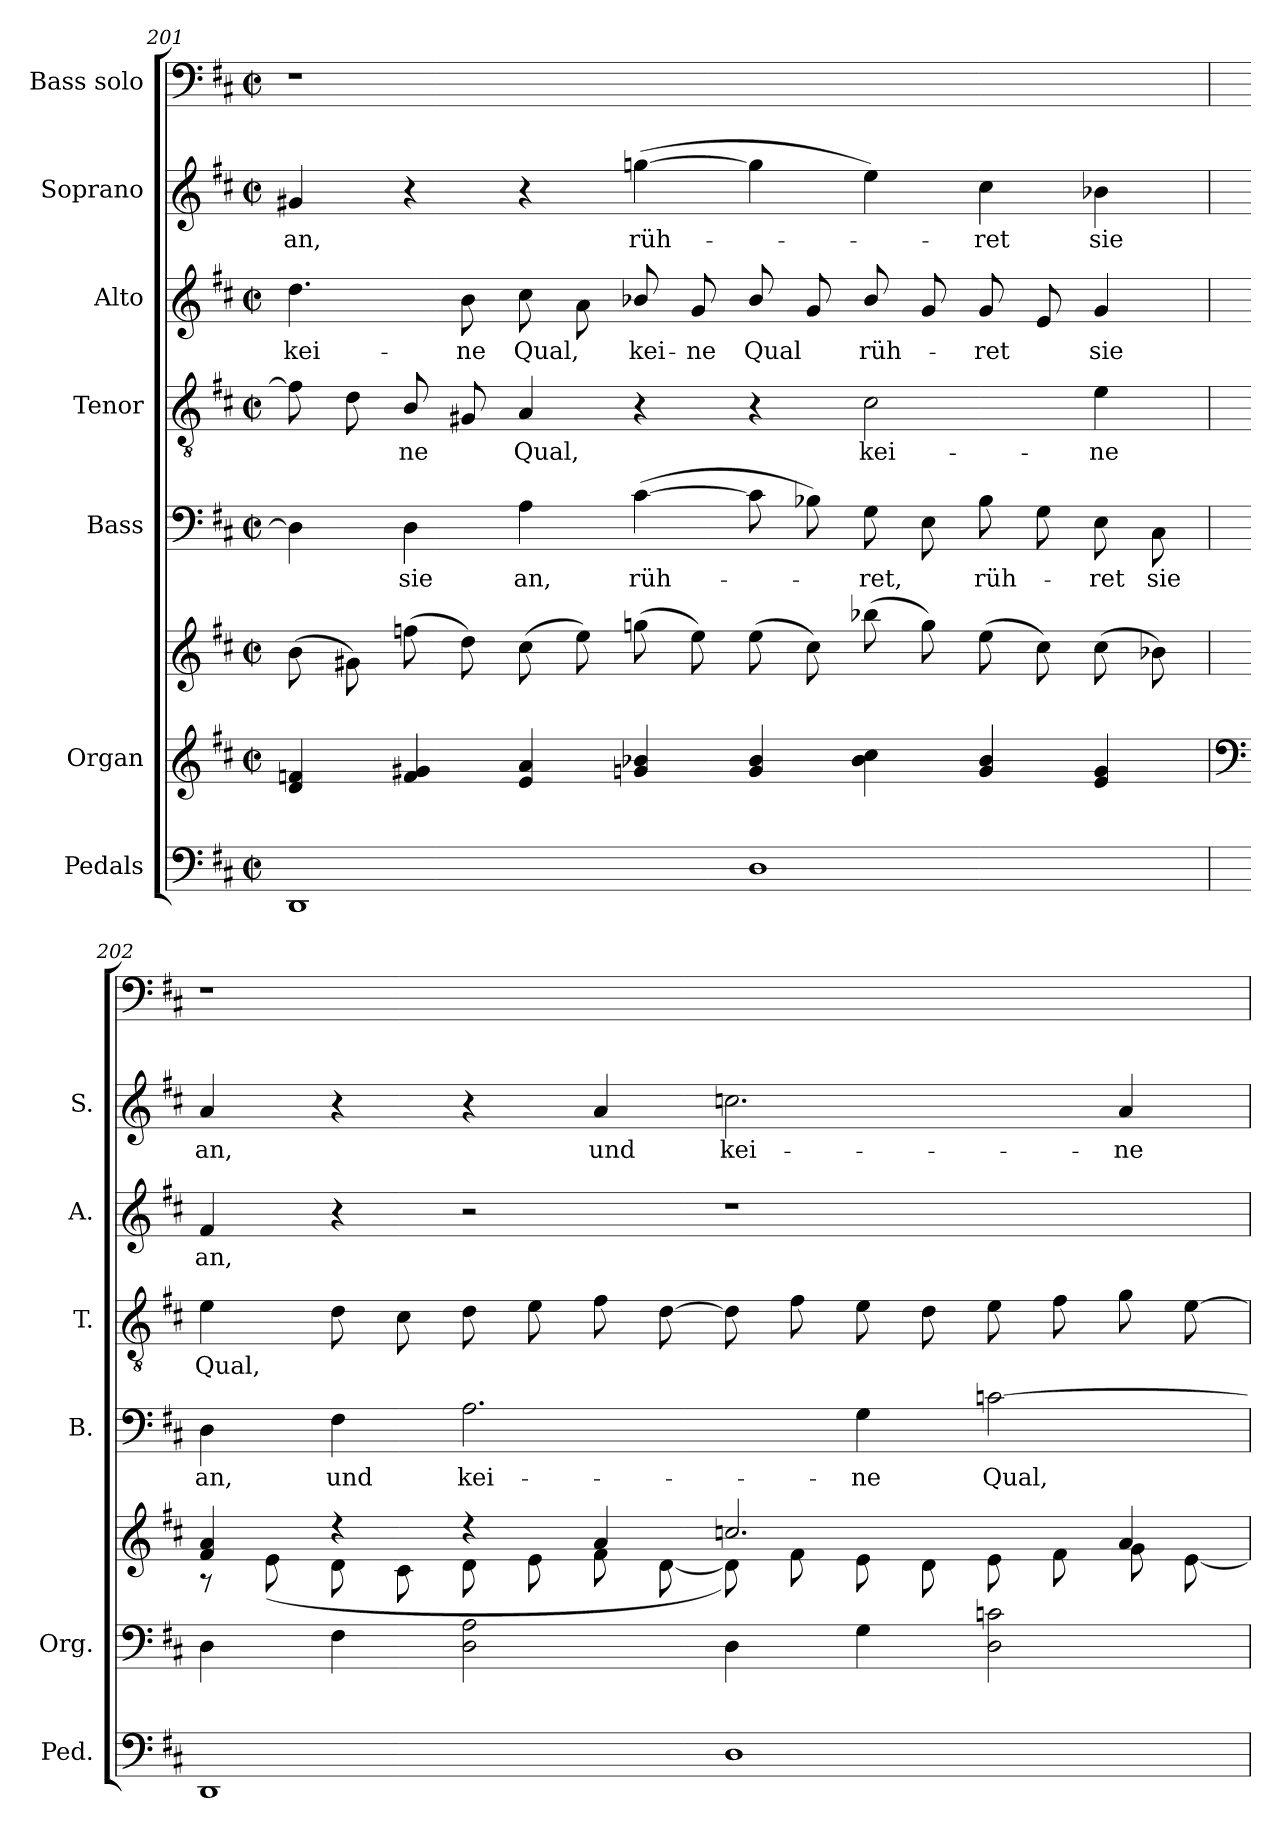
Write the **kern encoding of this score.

**kern	**kern	**kern	**kern	**text	**kern	**text	**kern	**text	**kern	**text	**kern
*part7	*part6	*part6	*part5	*part5	*part4	*part4	*part3	*part3	*part2	*part2	*part1
*staff8	*staff7	*staff6	*staff5	*staff5	*staff4	*staff4	*staff3	*staff3	*staff2	*staff2	*staff1
*I"Pedals	*I"Organ	*	*I"Bass	*	*I"Tenor	*	*I"Alto	*	*I"Soprano	*	*I"Bass solo
*I'Ped.	*I'Org.	*	*I'B.	*	*I'T.	*	*I'A.	*	*I'S.	*	*
*clefF4	*clefG2	*clefG2	*clefF4	*	*clefGv2	*	*clefG2	*	*clefG2	*	*clefF4
*	*	*	*	*	*ITrd7c12	*	*	*	*	*	*
*k[f#c#]	*k[f#c#]	*k[f#c#]	*k[f#c#]	*	*k[f#c#]	*	*k[f#c#]	*	*k[f#c#]	*	*k[f#c#]
*D:	*D:	*D:	*D:	*	*D:	*	*D:	*	*D:	*	*D:
*M2/2	*M2/2	*M2/2	*M2/2	*	*M2/2	*	*M2/2	*	*M2/2	*	*M2/2
*met(c|)	*met(c|)	*met(c|)	*met(c|)	*	*met(c|)	*	*met(c|)	*	*met(c|)	*	*met(c|)
=201	=201	=201	=201	=201	=201	=201	=201	=201	=201	=201	=201
!	!	!	!	!	!	!	!	!LO:LY:b:color=#000000	!	!	!
!	!	!	!	!	!	!	!	!	!	!LO:LY:b:color=#000000	!LO:N:vis=1
1DDi	4di/ 4fni	(8bi\	4Di\]	.	8Fi\]	.	4.ddi\	kei-	4g#Xi/	an,	1r
.	.	8g#Xi\)	.	.	8Di\	.	.	.	.	.	.
!	!	!	!	!LO:LY:b:color=#000000	!	!	!	!	!	!	!
!	!	!	!	!	!	!LO:LY:b:color=#000000	!	!	!	!	!
.	4fi/ 4g#Xi	(8ffni\	4Di\	sie	8BBi/	-ne	.	.	4r	.	.
!	!	!	!	!	!	!	!	!LO:LY:b:color=#000000	!	!	!
.	.	8ddi\)	.	.	8GG#Xi/	.	8bi\	-ne	.	.	.
!	!	!	!	!LO:LY:b:color=#000000	!	!	!	!	!	!	!
!	!	!	!	!	!	!LO:LY:b:color=#000000	!	!	!	!	!
!	!	!	!	!	!	!	!	!LO:LY:b:color=#000000	!	!	!
.	4ei/ 4ai	(8cc#i\	4Ai\	an,	4AAi/	Qual,	8cc#i\	Qual,	4r	.	.
.	.	8eei\)	.	.	.	.	8ai\	.	.	.	.
!	!	!	!	!LO:LY:b:color=#000000	!	!	!	!	!	!	!
!	!	!	!	!	!	!	!	!LO:LY:b:color=#000000	!	!	!
!	!	!	!	!	!	!	!	!	!	!LO:LY:b:color=#000000	!
.	4gni/ 4b-Xi	(8ggni\	([4c#i\	rüh-	4r	.	8b-Xi/	kei-	([4ggni\	rüh-	.
!	!	!	!	!	!	!	!	!LO:LY:b:color=#000000	!	!	!
.	.	8eei\)	.	.	.	.	8gi/	-ne	.	.	.
!	!	!	!	!	!	!	!	!LO:LY:b:color=#000000	!	!	!
1Di	4gi/ 4b-i	(8eei\	8c#i\]	.	4r	.	8b-i/	Qual	4ggi\]	.	1ryy
.	.	8cc#i\)	8B-Xi\)	.	.	.	8gi/	.	.	.	.
!	!	!	!	!LO:LY:b:color=#000000	!	!	!	!	!	!	!
!	!	!	!	!	!	!LO:LY:b:color=#000000	!	!	!	!	!
!	!	!	!	!	!	!	!	!LO:LY:b:color=#000000	!	!	!
.	4b-i\ 4cc#i	(8bb-Xi\	8Gi\	-ret,	2C#i\	kei-	8b-i/	rüh-	4eei\)	.	.
.	.	8ggi\)	8Ei\	.	.	.	8gi/	.	.	.	.
!	!	!	!	!LO:LY:b:color=#000000	!	!	!	!	!	!	!
!	!	!	!	!	!	!	!	!LO:LY:b:color=#000000	!	!	!
!	!	!	!	!	!	!	!	!	!	!LO:LY:b:color=#000000	!
.	4gi/ 4b-i	(8eei\	8B-i\	rüh-	.	.	8gi/	-ret	4cc#i\	-ret	.
.	.	8cc#i\)	8Gi\	.	.	.	8ei/	.	.	.	.
!	!	!	!	!LO:LY:b:color=#000000	!	!	!	!	!	!	!
!	!	!	!	!	!	!LO:LY:b:color=#000000	!	!	!	!	!
!	!	!	!	!	!	!	!	!LO:LY:b:color=#000000	!	!	!
!	!	!	!	!	!	!	!	!	!	!LO:LY:b:color=#000000	!
.	4ei/ 4gi	(8cc#i\	8Ei\	-ret	4Ei\	-ne	4gi/	sie	4b-Xi\	sie	.
!	!	!	!	!LO:LY:b:color=#000000	!	!	!	!	!	!	!
.	.	8b-Xi\)	8C#i\	sie	.	.	.	.	.	.	.
=202	=202	=202	=202	=202	=202	=202	=202	=202	=202	=202	=202
*	*clefF4	*	*	*	*	*	*	*	*	*	*
*	*	*^	*	*	*	*	*	*	*	*	*
!	!	!	!	!	!LO:LY:b:color=#000000	!	!	!	!	!	!	!
!	!	!	!	!	!	!	!LO:LY:b:color=#000000	!	!	!	!	!
!	!	!	!	!	!	!	!	!	!LO:LY:b:color=#000000	!	!	!
!	!	!	!	!	!	!	!	!	!	!	!LO:LY:b:color=#000000	!LO:N:vis=1
1DDi	4Di\	4f#i/ 4ai	8r	4Di\	an,	4Ei\	Qual,	4f#i/	an,	4ai/	an,	1r
.	.	.	(8ei\	.	.	.	.	.	.	.	.	.
!	!	!	!	!	!LO:LY:b:color=#000000	!	!	!	!	!	!	!
.	4F#i\	4r	8di\	4F#i\	und	8Di\	.	4r	.	4r	.	.
.	.	.	8c#i\	.	.	8C#i\	.	.	.	.	.	.
!	!	!	!	!	!LO:LY:b:color=#000000	!	!	!	!	!	!	!
.	2Di\ 2Ai	4r	8di\	2.Ai\	kei-	8Di\	.	2r	.	4r	.	.
.	.	.	8ei\	.	.	8Ei\	.	.	.	.	.	.
!	!	!	!	!	!	!	!	!	!	!	!LO:LY:b:color=#000000	!
.	.	4ai/	8f#i\	.	.	8F#i\	.	.	.	4ai/	und	.
.	.	.	[8di\	.	.	[8Di\	.	.	.	.	.	.
!	!	!	!	!	!	!	!	!	!	!	!LO:LY:b:color=#000000	!
1Di	4Di\	2.ccni/	8di\])	.	.	8Di\]	.	1r	.	2.ccni\	kei-	1ryy
.	.	.	8f#i\	.	.	8F#i\	.	.	.	.	.	.
!	!	!	!	!	!LO:LY:b:color=#000000	!	!	!	!	!	!	!
.	4Gi\	.	8ei\	4Gi\	-ne	8Ei\	.	.	.	.	.	.
.	.	.	8di\	.	.	8Di\	.	.	.	.	.	.
!	!	!	!	!	!LO:LY:b:color=#000000	!	!	!	!	!	!	!
.	2Di\ 2cni	.	8ei\	[2cni\	Qual,	8Ei\	.	.	.	.	.	.
.	.	.	8f#i\	.	.	8F#i\	.	.	.	.	.	.
!	!	!	!	!	!	!	!	!	!	!	!LO:LY:b:color=#000000	!
.	.	4ai/	8gi\	.	.	8Gi\	.	.	.	4ai/	-ne	.
.	.	.	[8ei\	.	.	[8Ei\	.	.	.	.	.	.
*	*	*v	*v	*	*	*	*	*	*	*	*	*
=	=	=	=	=	=	=	=	=	=	=	=
*-	*-	*-	*-	*-	*-	*-	*-	*-	*-	*-	*-
